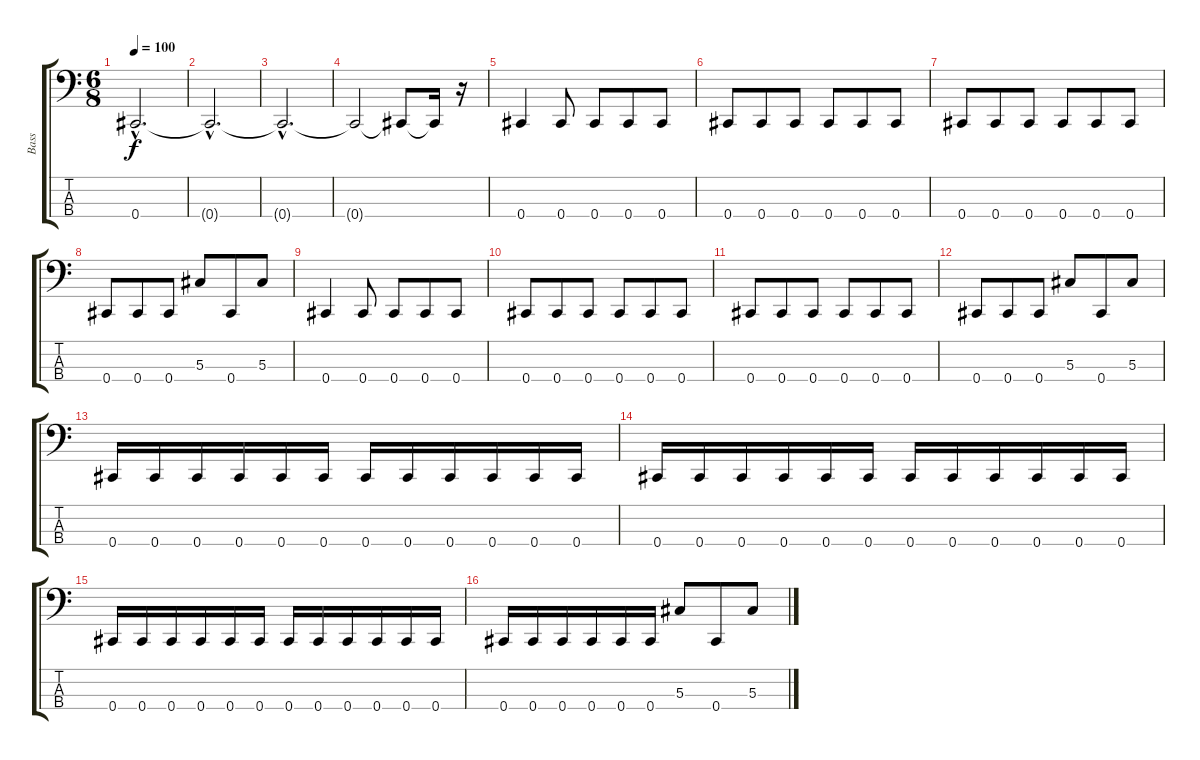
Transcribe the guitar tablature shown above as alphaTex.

\track ("Bass" "Bass") {instrument electricbasspick}
\staff {score tabs}
\tuning (Gb2 Db2 Ab1 Db1) {hide}
\ts (6 8)
\tempo 100
\clef f4
\ks c
0.4{hac}.2{d dy f} |
0.4{hac t}.2{d} |
0.4{hac t}.2{d} |
0.4{t}.2 0.4{t}.8 0.4{t}.16 r.16 |
0.4.4 0.4.8 0.4.8 0.4.8 0.4.8 |
0.4.8 0.4.8 0.4.8 0.4.8 0.4.8 0.4.8 |
0.4.8 0.4.8 0.4.8 0.4.8 0.4.8 0.4.8 |
0.4.8 0.4.8 0.4.8 5.3.8 0.4.8 5.3.8 |
0.4.4 0.4.8 0.4.8 0.4.8 0.4.8 |
0.4.8 0.4.8 0.4.8 0.4.8 0.4.8 0.4.8 |
0.4.8 0.4.8 0.4.8 0.4.8 0.4.8 0.4.8 |
0.4.8 0.4.8 0.4.8 5.3.8 0.4.8 5.3.8 |
0.4.16 0.4.16 0.4.16 0.4.16 0.4.16 0.4.16 0.4.16 0.4.16 0.4.16 0.4.16 0.4.16 0.4.16 |
0.4.16 0.4.16 0.4.16 0.4.16 0.4.16 0.4.16 0.4.16 0.4.16 0.4.16 0.4.16 0.4.16 0.4.16 |
0.4.16 0.4.16 0.4.16 0.4.16 0.4.16 0.4.16 0.4.16 0.4.16 0.4.16 0.4.16 0.4.16 0.4.16 |
0.4.16 0.4.16 0.4.16 0.4.16 0.4.16 0.4.16 5.3.8 0.4.8 5.3.8
